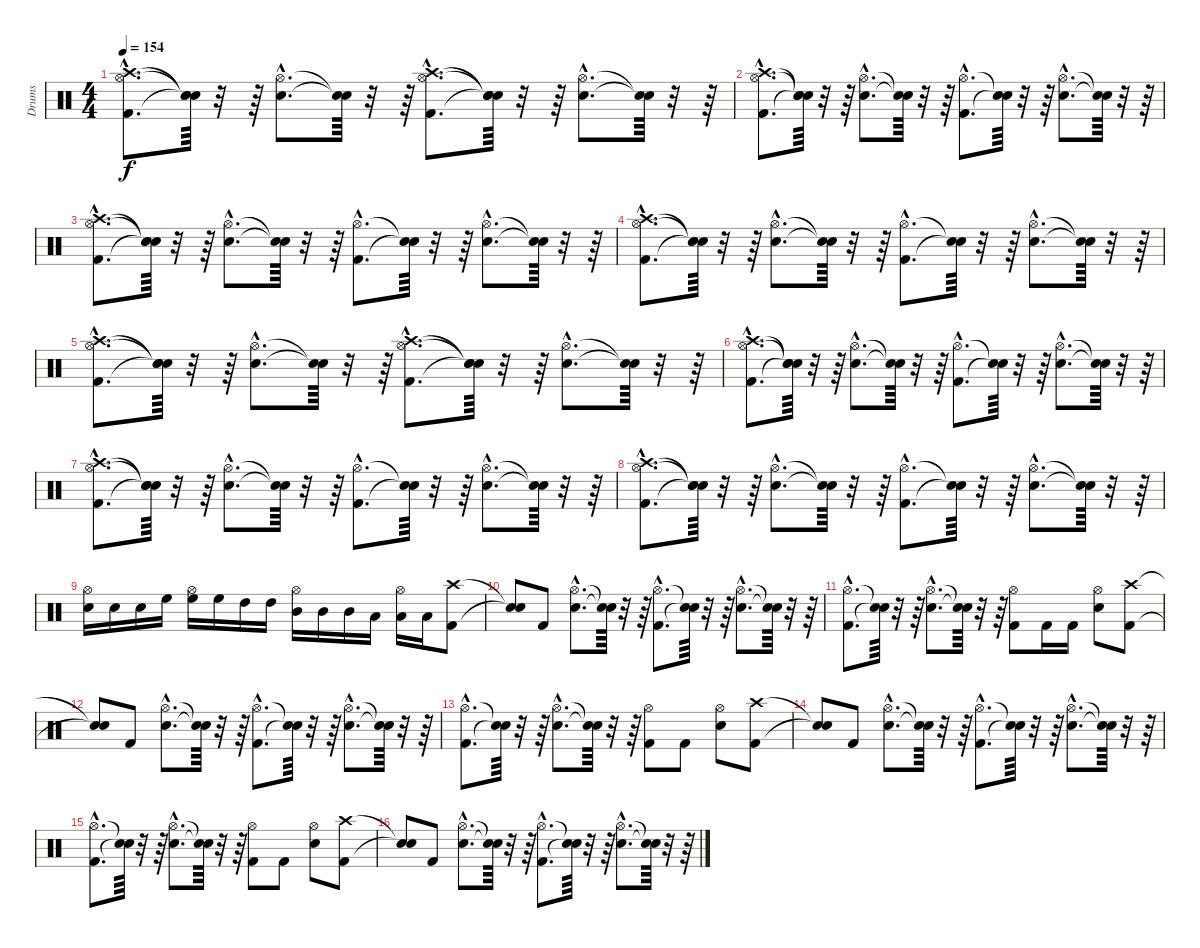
\track ("Drums" "Drums") {instrument percussion}
\staff {score}
\articulation defaults
\ts (4 4)
\tempo 154
\clef neutral
\ks c
("Kick (hit) 2"{hac} "Hi-Hat (open)"{hac} "Crash high (hit)"{hac}).8{d dy f} ("Snare (hit)"{t} "Snare (hit)"{t} "Snare (hit)"{t}).64 r.32 r.64 ("Snare (hit) 2"{hac} "Hi-Hat (open)"{hac}).8{d} ("Snare (hit)"{t} "Snare (hit)"{t}).64 r.32 r.64 ("Kick (hit) 2"{hac} "Hi-Hat (open)"{hac} "Crash high (hit)"{hac}).8{d} ("Snare (hit)"{t} "Snare (hit)"{t} "Snare (hit)"{t}).64 r.32 r.64 ("Snare (hit) 2"{hac} "Hi-Hat (open)"{hac}).8{d} ("Snare (hit)"{t} "Snare (hit)"{t}).64 r.32 r.64 |
("Kick (hit) 2"{hac} "Hi-Hat (open)"{hac} "Crash high (hit)"{hac}).8{d} ("Snare (hit)"{t} "Snare (hit)"{t} "Snare (hit)"{t}).64 r.32 r.64 ("Snare (hit) 2"{hac} "Hi-Hat (open)"{hac}).8{d} ("Snare (hit)"{t} "Snare (hit)"{t}).64 r.32 r.64 ("Kick (hit) 2"{hac} "Hi-Hat (open)"{hac}).8{d} ("Snare (hit)"{t} "Snare (hit)"{t}).64 r.32 r.64 ("Snare (hit) 2"{hac} "Hi-Hat (open)"{hac}).8{d} ("Snare (hit)"{t} "Snare (hit)"{t}).64 r.32 r.64 |
("Kick (hit) 2"{hac} "Hi-Hat (open)"{hac} "Crash high (hit)"{hac}).8{d} ("Snare (hit)"{t} "Snare (hit)"{t} "Snare (hit)"{t}).64 r.32 r.64 ("Snare (hit) 2"{hac} "Hi-Hat (open)"{hac}).8{d} ("Snare (hit)"{t} "Snare (hit)"{t}).64 r.32 r.64 ("Kick (hit) 2"{hac} "Hi-Hat (open)"{hac}).8{d} ("Snare (hit)"{t} "Snare (hit)"{t}).64 r.32 r.64 ("Snare (hit) 2"{hac} "Hi-Hat (open)"{hac}).8{d} ("Snare (hit)"{t} "Snare (hit)"{t}).64 r.32 r.64 |
("Kick (hit) 2"{hac} "Hi-Hat (open)"{hac} "Crash high (hit)"{hac}).8{d} ("Snare (hit)"{t} "Snare (hit)"{t} "Snare (hit)"{t}).64 r.32 r.64 ("Snare (hit) 2"{hac} "Hi-Hat (open)"{hac}).8{d} ("Snare (hit)"{t} "Snare (hit)"{t}).64 r.32 r.64 ("Kick (hit) 2"{hac} "Hi-Hat (open)"{hac}).8{d} ("Snare (hit)"{t} "Snare (hit)"{t}).64 r.32 r.64 ("Snare (hit) 2"{hac} "Hi-Hat (open)"{hac}).8{d} ("Snare (hit)"{t} "Snare (hit)"{t}).64 r.32 r.64 |
("Kick (hit) 2"{hac} "Hi-Hat (open)"{hac} "Crash high (hit)"{hac}).8{d} ("Snare (hit)"{t} "Snare (hit)"{t} "Snare (hit)"{t}).64 r.32 r.64 ("Snare (hit) 2"{hac} "Hi-Hat (open)"{hac}).8{d} ("Snare (hit)"{t} "Snare (hit)"{t}).64 r.32 r.64 ("Kick (hit) 2"{hac} "Hi-Hat (open)"{hac} "Crash high (hit)"{hac}).8{d} ("Snare (hit)"{t} "Snare (hit)"{t} "Snare (hit)"{t}).64 r.32 r.64 ("Snare (hit) 2"{hac} "Hi-Hat (open)"{hac}).8{d} ("Snare (hit)"{t} "Snare (hit)"{t}).64 r.32 r.64 |
("Kick (hit) 2"{hac} "Hi-Hat (open)"{hac} "Crash high (hit)"{hac}).8{d} ("Snare (hit)"{t} "Snare (hit)"{t} "Snare (hit)"{t}).64 r.32 r.64 ("Snare (hit) 2"{hac} "Hi-Hat (open)"{hac}).8{d} ("Snare (hit)"{t} "Snare (hit)"{t}).64 r.32 r.64 ("Kick (hit) 2"{hac} "Hi-Hat (open)"{hac}).8{d} ("Snare (hit)"{t} "Snare (hit)"{t}).64 r.32 r.64 ("Snare (hit) 2"{hac} "Hi-Hat (open)"{hac}).8{d} ("Snare (hit)"{t} "Snare (hit)"{t}).64 r.32 r.64 |
("Kick (hit) 2"{hac} "Hi-Hat (open)"{hac} "Crash high (hit)"{hac}).8{d} ("Snare (hit)"{t} "Snare (hit)"{t} "Snare (hit)"{t}).64 r.32 r.64 ("Snare (hit) 2"{hac} "Hi-Hat (open)"{hac}).8{d} ("Snare (hit)"{t} "Snare (hit)"{t}).64 r.32 r.64 ("Kick (hit) 2"{hac} "Hi-Hat (open)"{hac}).8{d} ("Snare (hit)"{t} "Snare (hit)"{t}).64 r.32 r.64 ("Snare (hit) 2"{hac} "Hi-Hat (open)"{hac}).8{d} ("Snare (hit)"{t} "Snare (hit)"{t}).64 r.32 r.64 |
("Kick (hit) 2"{hac} "Hi-Hat (open)"{hac} "Crash high (hit)"{hac}).8{d} ("Snare (hit)"{t} "Snare (hit)"{t} "Snare (hit)"{t}).64 r.32 r.64 ("Snare (hit) 2"{hac} "Hi-Hat (open)"{hac}).8{d} ("Snare (hit)"{t} "Snare (hit)"{t}).64 r.32 r.64 ("Kick (hit) 2"{hac} "Hi-Hat (open)"{hac}).8{d} ("Snare (hit)"{t} "Snare (hit)"{t}).64 r.32 r.64 ("Snare (hit) 2"{hac} "Hi-Hat (open)"{hac}).8{d} ("Snare (hit)"{t} "Snare (hit)"{t}).64 r.32 r.64 |
("Snare (hit) 2" "Hi-Hat (open)").16 "Snare (hit) 2".16 "Snare (hit) 2".16 "High Floor Tom (hit)".16 ("Hi-Hat (open)" "High Floor Tom (hit)").16 "High Floor Tom (hit)".16 "High Tom (hit)".16 "High Tom (hit)".16 ("Hi-Hat (open)" "Mid Tom (hit)").16 "Mid Tom (hit)".16 "Mid Tom (hit)".16 "Low Tom (hit)".16 ("Low Tom (hit)" "Hi-Hat (open)").16 "Low Tom (hit)".16 ("Kick (hit) 2" "Crash high (hit)").8 |
("Snare (hit)"{t} "Snare (hit)"{t}).8 "Kick (hit) 2".8 ("Snare (hit) 2"{hac} "Hi-Hat (open)"{hac}).8{d} ("Snare (hit)"{t} "Snare (hit)"{t}).64 r.32 r.64 ("Kick (hit) 2"{hac} "Hi-Hat (open)"{hac}).8{d} ("Snare (hit)"{t} "Snare (hit)"{t}).64 r.32 r.64 ("Snare (hit) 2"{hac} "Hi-Hat (open)"{hac}).8{d} ("Snare (hit)"{t} "Snare (hit)"{t}).64 r.32 r.64 |
("Kick (hit) 2"{hac} "Hi-Hat (open)"{hac}).8{d} ("Snare (hit)"{t} "Snare (hit)"{t}).64 r.32 r.64 ("Snare (hit) 2"{hac} "Hi-Hat (open)"{hac}).8{d} ("Snare (hit)"{t} "Snare (hit)"{t}).64 r.32 r.64 ("Kick (hit) 2" "Hi-Hat (open)").8 "Kick (hit) 2".16 "Kick (hit) 2".16 ("Snare (hit) 2" "Hi-Hat (open)").8 ("Kick (hit) 2" "Crash high (hit)").8 |
("Snare (hit)"{t} "Snare (hit)"{t}).8 "Kick (hit) 2".8 ("Snare (hit) 2"{hac} "Hi-Hat (open)"{hac}).8{d} ("Snare (hit)"{t} "Snare (hit)"{t}).64 r.32 r.64 ("Kick (hit) 2"{hac} "Hi-Hat (open)"{hac}).8{d} ("Snare (hit)"{t} "Snare (hit)"{t}).64 r.32 r.64 ("Snare (hit) 2"{hac} "Hi-Hat (open)"{hac}).8{d} ("Snare (hit)"{t} "Snare (hit)"{t}).64 r.32 r.64 |
("Kick (hit) 2"{hac} "Hi-Hat (open)"{hac}).8{d} ("Snare (hit)"{t} "Snare (hit)"{t}).64 r.32 r.64 ("Snare (hit) 2"{hac} "Hi-Hat (open)"{hac}).8{d} ("Snare (hit)"{t} "Snare (hit)"{t}).64 r.32 r.64 ("Kick (hit) 2" "Hi-Hat (open)").8 "Kick (hit) 2".8 ("Snare (hit) 2" "Hi-Hat (open)").8 ("Kick (hit) 2" "Crash high (hit)").8 |
("Snare (hit)"{t} "Snare (hit)"{t}).8 "Kick (hit) 2".8 ("Snare (hit) 2"{hac} "Hi-Hat (open)"{hac}).8{d} ("Snare (hit)"{t} "Snare (hit)"{t}).64 r.32 r.64 ("Kick (hit) 2"{hac} "Hi-Hat (open)"{hac}).8{d} ("Snare (hit)"{t} "Snare (hit)"{t}).64 r.32 r.64 ("Snare (hit) 2"{hac} "Hi-Hat (open)"{hac}).8{d} ("Snare (hit)"{t} "Snare (hit)"{t}).64 r.32 r.64 |
("Kick (hit) 2"{hac} "Hi-Hat (open)"{hac}).8{d} ("Snare (hit)"{t} "Snare (hit)"{t}).64 r.32 r.64 ("Snare (hit) 2"{hac} "Hi-Hat (open)"{hac}).8{d} ("Snare (hit)"{t} "Snare (hit)"{t}).64 r.32 r.64 ("Kick (hit) 2" "Hi-Hat (open)").8 "Kick (hit) 2".8 ("Snare (hit) 2" "Hi-Hat (open)").8 ("Kick (hit) 2" "Crash high (hit)").8 |
("Snare (hit)"{t} "Snare (hit)"{t}).8 "Kick (hit) 2".8 ("Snare (hit) 2"{hac} "Hi-Hat (open)"{hac}).8{d} ("Snare (hit)"{t} "Snare (hit)"{t}).64 r.32 r.64 ("Kick (hit) 2"{hac} "Hi-Hat (open)"{hac}).8{d} ("Snare (hit)"{t} "Snare (hit)"{t}).64 r.32 r.64 ("Snare (hit) 2"{hac} "Hi-Hat (open)"{hac}).8{d} ("Snare (hit)"{t} "Snare (hit)"{t}).64 r.32 r.64
